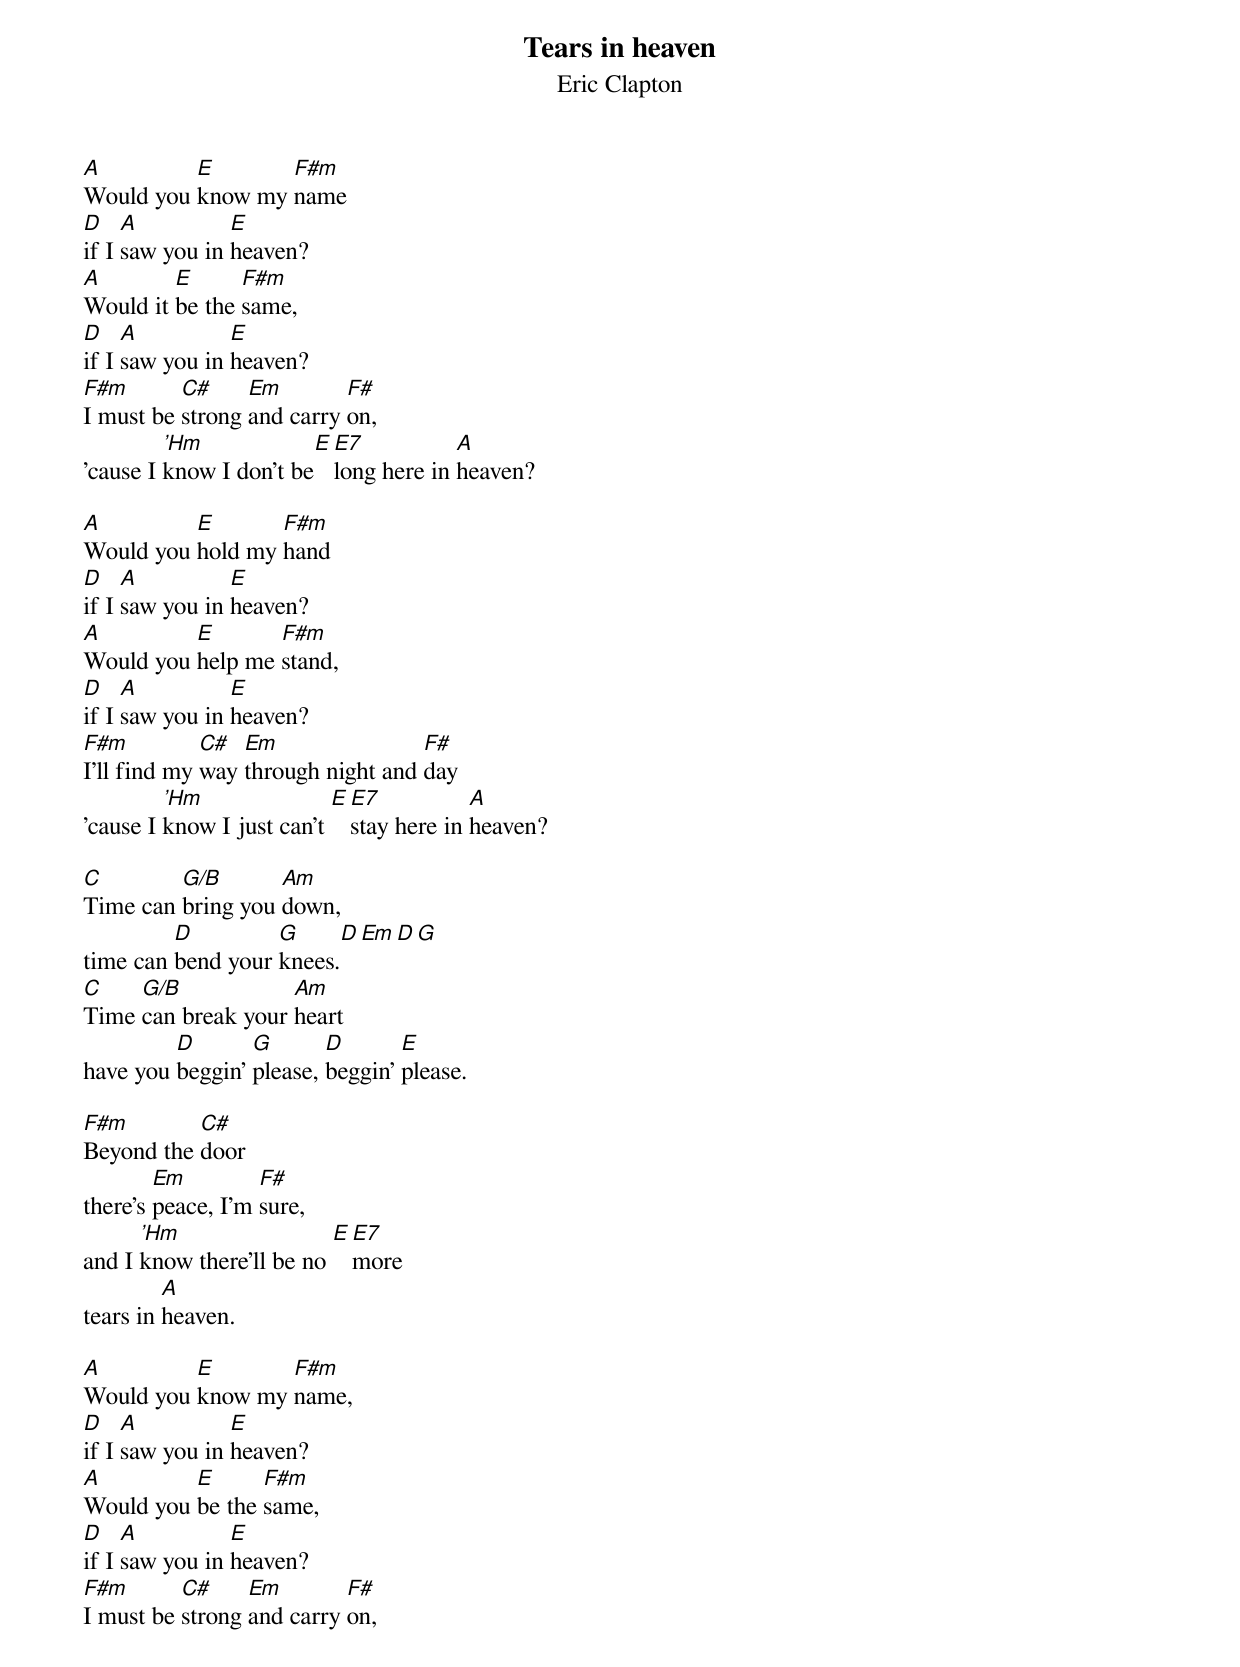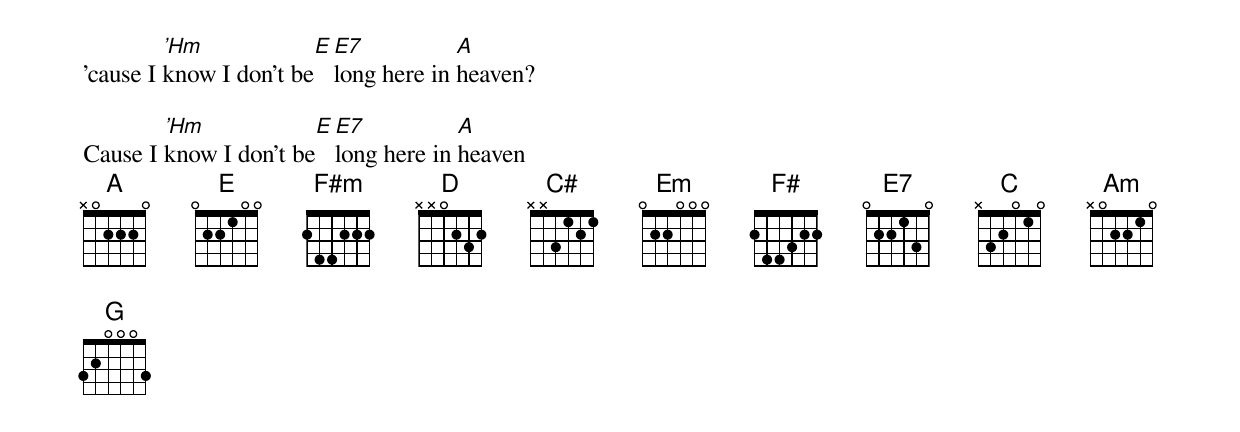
{t:Tears in heaven}
{st:Eric Clapton}

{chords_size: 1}
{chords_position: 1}
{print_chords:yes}
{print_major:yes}
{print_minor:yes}
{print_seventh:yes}
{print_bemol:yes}
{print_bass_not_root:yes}
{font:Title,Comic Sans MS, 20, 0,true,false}
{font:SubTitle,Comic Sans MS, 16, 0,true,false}
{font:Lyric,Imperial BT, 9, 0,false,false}
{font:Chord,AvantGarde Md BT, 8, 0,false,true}
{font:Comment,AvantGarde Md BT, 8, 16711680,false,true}
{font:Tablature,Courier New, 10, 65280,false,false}
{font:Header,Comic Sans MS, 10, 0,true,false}
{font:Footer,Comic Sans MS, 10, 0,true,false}
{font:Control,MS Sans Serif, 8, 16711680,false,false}
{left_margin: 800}
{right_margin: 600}
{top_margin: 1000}
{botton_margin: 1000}
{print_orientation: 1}




[A]Would you [E]know my [F#m]name
[D]if I [A]saw you in [E]heaven?
[A]Would it [E]be the [F#m]same,
[D]if I [A]saw you in [E]heaven?
[F#m]I must be [C#]strong [Em]and carry [F#]on,
'cause I ['Hm]know I don't be[E][E7]long here in [A]heaven?

[A]Would you [E]hold my [F#m]hand
[D]if I [A]saw you in [E]heaven?
[A]Would you [E]help me [F#m]stand,
[D]if I [A]saw you in [E]heaven?
[F#m]I'll find my [C#]way [Em]through night and [F#]day
'cause I ['Hm]know I just can't [E][E7]stay here in [A]heaven?

[C]Time can [G/B]bring you [Am]down,
time can [D]bend your [G]knees.[D][Em][D][G]
[C]Time [G/B]can break your [Am]heart
have you [D]beggin' [G]please, [D]beggin' [E]please.

[F#m]Beyond the [C#]door
there's [Em]peace, I'm [F#]sure,
and I ['Hm]know there'll be no [E][E7]more
tears in [A]heaven.

[A]Would you [E]know my [F#m]name,
[D]if I [A]saw you in [E]heaven?
[A]Would you [E]be the [F#m]same,
[D]if I [A]saw you in [E]heaven?
[F#m]I must be [C#]strong [Em]and carry [F#]on,
'cause I ['Hm]know I don't be[E][E7]long here in [A]heaven?

Cause I ['Hm]know I don't be[E][E7]long here in [A]heaven
